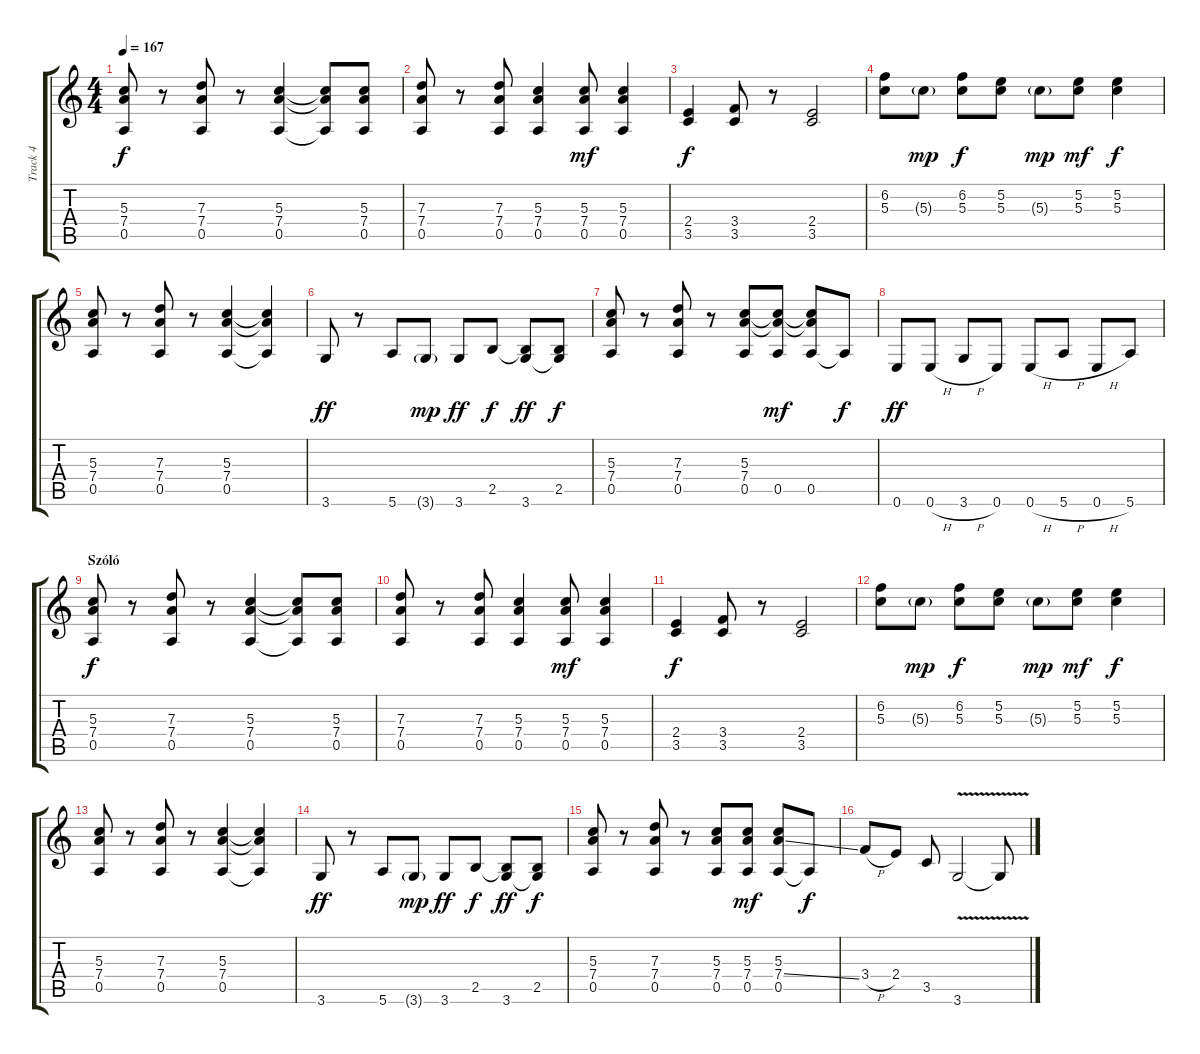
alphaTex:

\track ("Track 4" "Track 4") {instrument distortionguitar}
\staff {score tabs}
\tuning (E4 B3 G3 D3 A2 E2) {hide}
\ts (4 4)
\tempo 167
\clef g2
\ks c
(5.3 7.4 0.5).8{dy f volume 12 balance 12 instrument distortionguitar} r.8 (7.3 7.4 0.5).8 r.8 (5.3 7.4 0.5).4 (5.3{t} 7.4{t} 0.5{t}).8 (5.3 7.4 0.5).8 |
(7.3 7.4 0.5).8 r.8 (7.3 7.4 0.5).8 (5.3 7.4 0.5).4 (5.3 7.4 0.5).8{dy mf} (5.3 7.4 0.5).4 |
(2.4 3.5).4{dy f} (3.4 3.5).8 r.8 (2.4 3.5).2 |
(6.2 5.3).8 5.3{g}.8{dy mp} (6.2 5.3).8{dy f} (5.2 5.3).8 5.3{g}.8{dy mp} (5.2 5.3).8{dy mf} (5.2 5.3).4{dy f} |
(5.3 7.4 0.5).8 r.8 (7.3 7.4 0.5).8 r.8 (5.3 7.4 0.5).4 (5.3{t} 7.4{t} 0.5{t}).4 |
3.6.8{dy ff} r.8 5.6.8 3.6{g}.8{dy mp} 3.6.8{dy ff} 2.5.8{dy f} (2.5{t} 3.6).8{dy ff} (2.5 3.6{t}).8{dy f} |
(5.3 7.4 0.5).8 r.8 (7.3 7.4 0.5).8 r.8 (5.3 7.4 0.5).8 (5.3{t} 7.4{t} 0.5).8{dy mf} (5.3{t} 7.4{t} 0.5).8 0.5{t}.8{dy f} |
0.6.8{dy ff} 0.6{h}.8 3.6{h}.8 0.6.8 0.6{h}.8 5.6{h}.8 0.6{h}.8 5.6.8 |
\section ("" "Szóló")
(5.3 7.4 0.5).8{dy f balance 8} r.8 (7.3 7.4 0.5).8 r.8 (5.3 7.4 0.5).4 (5.3{t} 7.4{t} 0.5{t}).8 (5.3 7.4 0.5).8 |
(7.3 7.4 0.5).8 r.8 (7.3 7.4 0.5).8 (5.3 7.4 0.5).4 (5.3 7.4 0.5).8{dy mf} (5.3 7.4 0.5).4 |
(2.4 3.5).4{dy f} (3.4 3.5).8 r.8 (2.4 3.5).2 |
(6.2 5.3).8 5.3{g}.8{dy mp} (6.2 5.3).8{dy f} (5.2 5.3).8 5.3{g}.8{dy mp} (5.2 5.3).8{dy mf} (5.2 5.3).4{dy f} |
(5.3 7.4 0.5).8 r.8 (7.3 7.4 0.5).8 r.8 (5.3 7.4 0.5).4 (5.3{t} 7.4{t} 0.5{t}).4 |
3.6.8{dy ff} r.8 5.6.8 3.6{g}.8{dy mp} 3.6.8{dy ff} 2.5.8{dy f} (2.5{t} 3.6).8{dy ff} (2.5 3.6{t}).8{dy f} |
(5.3 7.4 0.5).8 r.8 (7.3 7.4 0.5).8 r.8 (5.3 7.4 0.5).8 (5.3 7.4 0.5).8{dy mf} (5.3 7.4{ss} 0.5).8 0.5{t}.8{dy f} |
3.4{h}.8 2.4.8 3.5.8 3.6{v}.2 3.6{t}.8
